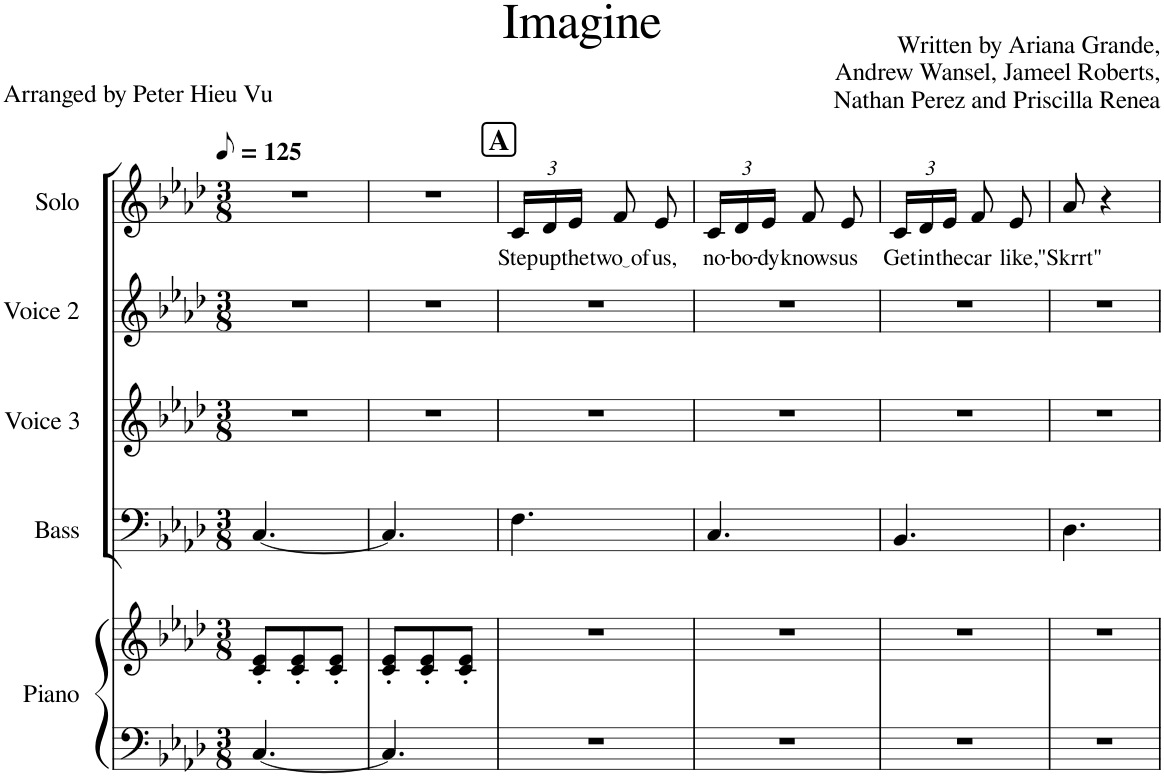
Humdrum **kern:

**kern	**kern	**kern	**kern	**kern	**kern	**text
*part5	*part5	*part4	*part3	*part2	*part1	*part1
*staff6	*staff5	*staff4	*staff3	*staff2	*staff1	*staff1
*I"Piano	*	*I"Bass	*I"Voice 3	*I"Voice 2	*I"Solo	*
*I'Pno.	*	*I'B.	*I'Vo.3	*I'Vo.2	*I'S.	*
*clefF4	*clefG2	*clefF4	*clefG2	*clefG2	*clefG2	*
*	*	*Trd7c12	*	*	*	*
*k[b-e-a-d-]	*k[b-e-a-d-]	*k[b-e-a-d-]	*k[b-e-a-d-]	*k[b-e-a-d-]	*k[b-e-a-d-]	*
*M3/8	*M3/8	*M3/8	*M3/8	*M3/8	*M3/8	*
*MM63	*MM63	*MM63	*MM63	*MM63	*MM63	*
=1	=1	=1	=1	=1	=1	=1
[4.C/	8c/' 8e-/'L	[4.C/	4.r	4.r	4.r	.
.	8c/' 8e-/'	.	.	.	.	.
.	8c/' 8e-/'J	.	.	.	.	.
=2	=2	=2	=2	=2	=2	=2
4.C/]	8c/' 8e-/'L	4.C/]	4.r	4.r	4.r	.
.	8c/' 8e-/'	.	.	.	.	.
.	8c/' 8e-/'J	.	.	.	.	.
!!LO:REH:place=s1:a:B:cj:fs=14:t=A
=3	=3	=3	=3	=3	=3	=3
*	*	*	*	*	*Xbrackettup	*
!	!	!	!	!	!	!LO:LY:b
4.r	4.r	4.F\	4.r	4.r	24c/LL	Step
!	!	!	!	!	!	!LO:LY:b
.	.	.	.	.	24d-/	up
!	!	!	!	!	!	!LO:LY:b
.	.	.	.	.	24e-/JJ	the
!	!	!	!	!	!	!LO:LY:b
.	.	.	.	.	8f/	two of
!	!	!	!	!	!	!LO:LY:b
.	.	.	.	.	8e-/	us,
=4	=4	=4	=4	=4	=4	=4
!	!	!	!	!	!	!LO:LY:b
4.r	4.r	4.C/	4.r	4.r	24c/LL	no-
!	!	!	!	!	!	!LO:LY:b
.	.	.	.	.	24d-/	-bo-
!	!	!	!	!	!	!LO:LY:b
.	.	.	.	.	24e-/JJ	-dy
!	!	!	!	!	!	!LO:LY:b
.	.	.	.	.	8f/	knows
!	!	!	!	!	!	!LO:LY:b
.	.	.	.	.	8e-/	us
=5	=5	=5	=5	=5	=5	=5
!	!	!	!	!	!	!LO:LY:b
4.r	4.r	4.BB-/	4.r	4.r	24c/LL	Get
!	!	!	!	!	!	!LO:LY:b
.	.	.	.	.	24d-/	in
!	!	!	!	!	!	!LO:LY:b
.	.	.	.	.	24e-/JJ	the
!	!	!	!	!	!	!LO:LY:b
.	.	.	.	.	8f/	car
!	!	!	!	!	!	!LO:LY:b
.	.	.	.	.	8e-/	like,
=6	=6	=6	=6	=6	=6	=6
!	!	!	!	!	!	!LO:LY:b
4.r	4.r	4.D-\	4.r	4.r	8a-/	"Skrrt"
.	.	.	.	.	4r	.
=	=	=	=	=	=	=
*-	*-	*-	*-	*-	*-	*-
